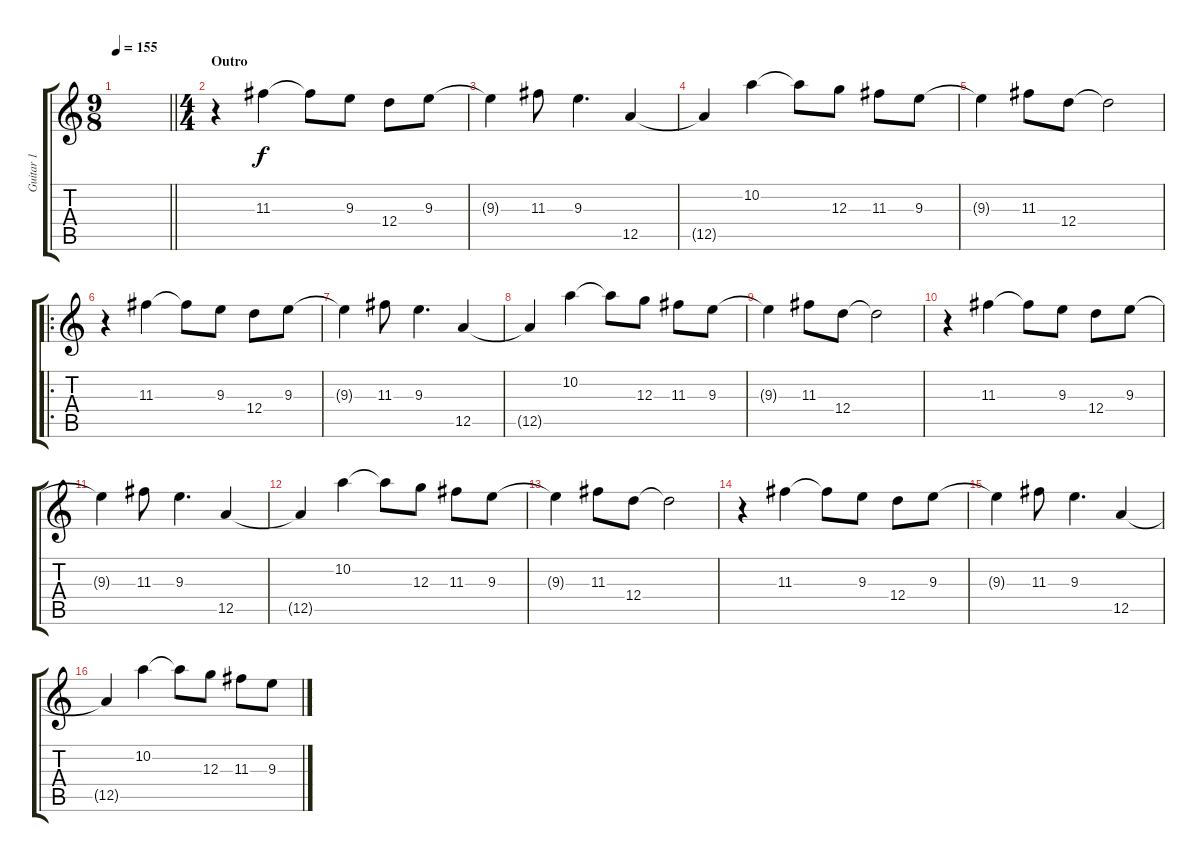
\track ("Guitar 1" "Guitar 1") {instrument distortionguitar}
\staff {score tabs}
\tuning (E4 B3 G3 D3 A2 E2) {hide}
\ts (9 8)
\tempo 155
\clef g2
\barLineRight lightlight
\ks c
|
\ts (4 4)
\section ("" "Outro")
r.4{volume 13} 11.3.4 11.3{t}.8 9.3.8 12.4.8 9.3.8 |
9.3{t}.4 11.3.8 9.3.4{d} 12.5.4 |
12.5{t}.4 10.2.4 10.2{t}.8 12.3.8 11.3.8 9.3.8 |
9.3{t}.4 11.3.8 12.4.8 12.4{t}.2 |
\ro
r.4 11.3.4 11.3{t}.8 9.3.8 12.4.8 9.3.8 |
9.3{t}.4 11.3.8 9.3.4{d} 12.5.4 |
12.5{t}.4 10.2.4 10.2{t}.8 12.3.8 11.3.8 9.3.8 |
9.3{t}.4 11.3.8 12.4.8 12.4{t}.2 |
r.4 11.3.4 11.3{t}.8 9.3.8 12.4.8 9.3.8 |
9.3{t}.4 11.3.8 9.3.4{d} 12.5.4 |
12.5{t}.4 10.2.4 10.2{t}.8 12.3.8 11.3.8 9.3.8 |
9.3{t}.4 11.3.8 12.4.8 12.4{t}.2 |
r.4 11.3.4 11.3{t}.8 9.3.8 12.4.8 9.3.8 |
9.3{t}.4 11.3.8 9.3.4{d} 12.5.4 |
12.5{t}.4 10.2.4 10.2{t}.8 12.3.8 11.3.8 9.3.8
